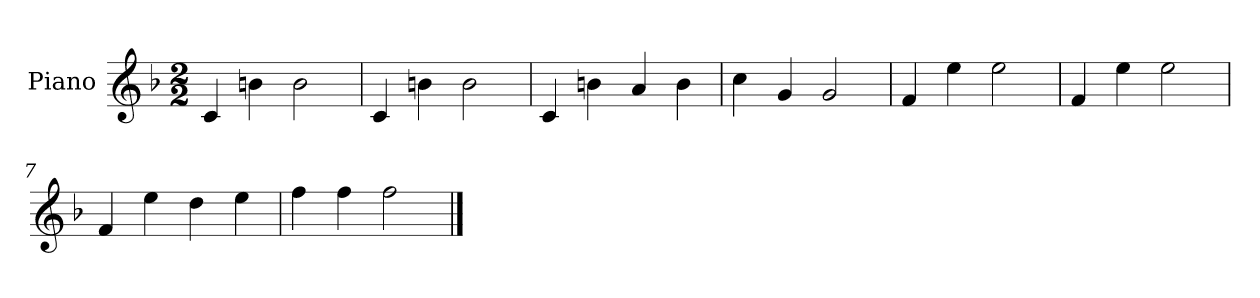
**kern
*part1
*staff1
*I"Piano
*I'Pno
*clefG2
*k[b-]
*M2/2
=1
4c/
4bn\
2b\
=2
4c/
4bn\
2b\
=3
4c/
4bn\
4a/
4b\
=4
4cc\
4g/
2g/
=5
4f/
4ee\
2ee\
=6
4f/
4ee\
2ee\
=7
4f/
4ee\
4dd\
4ee\
=8
4ff\
4ff\
2ff\
==
*-
